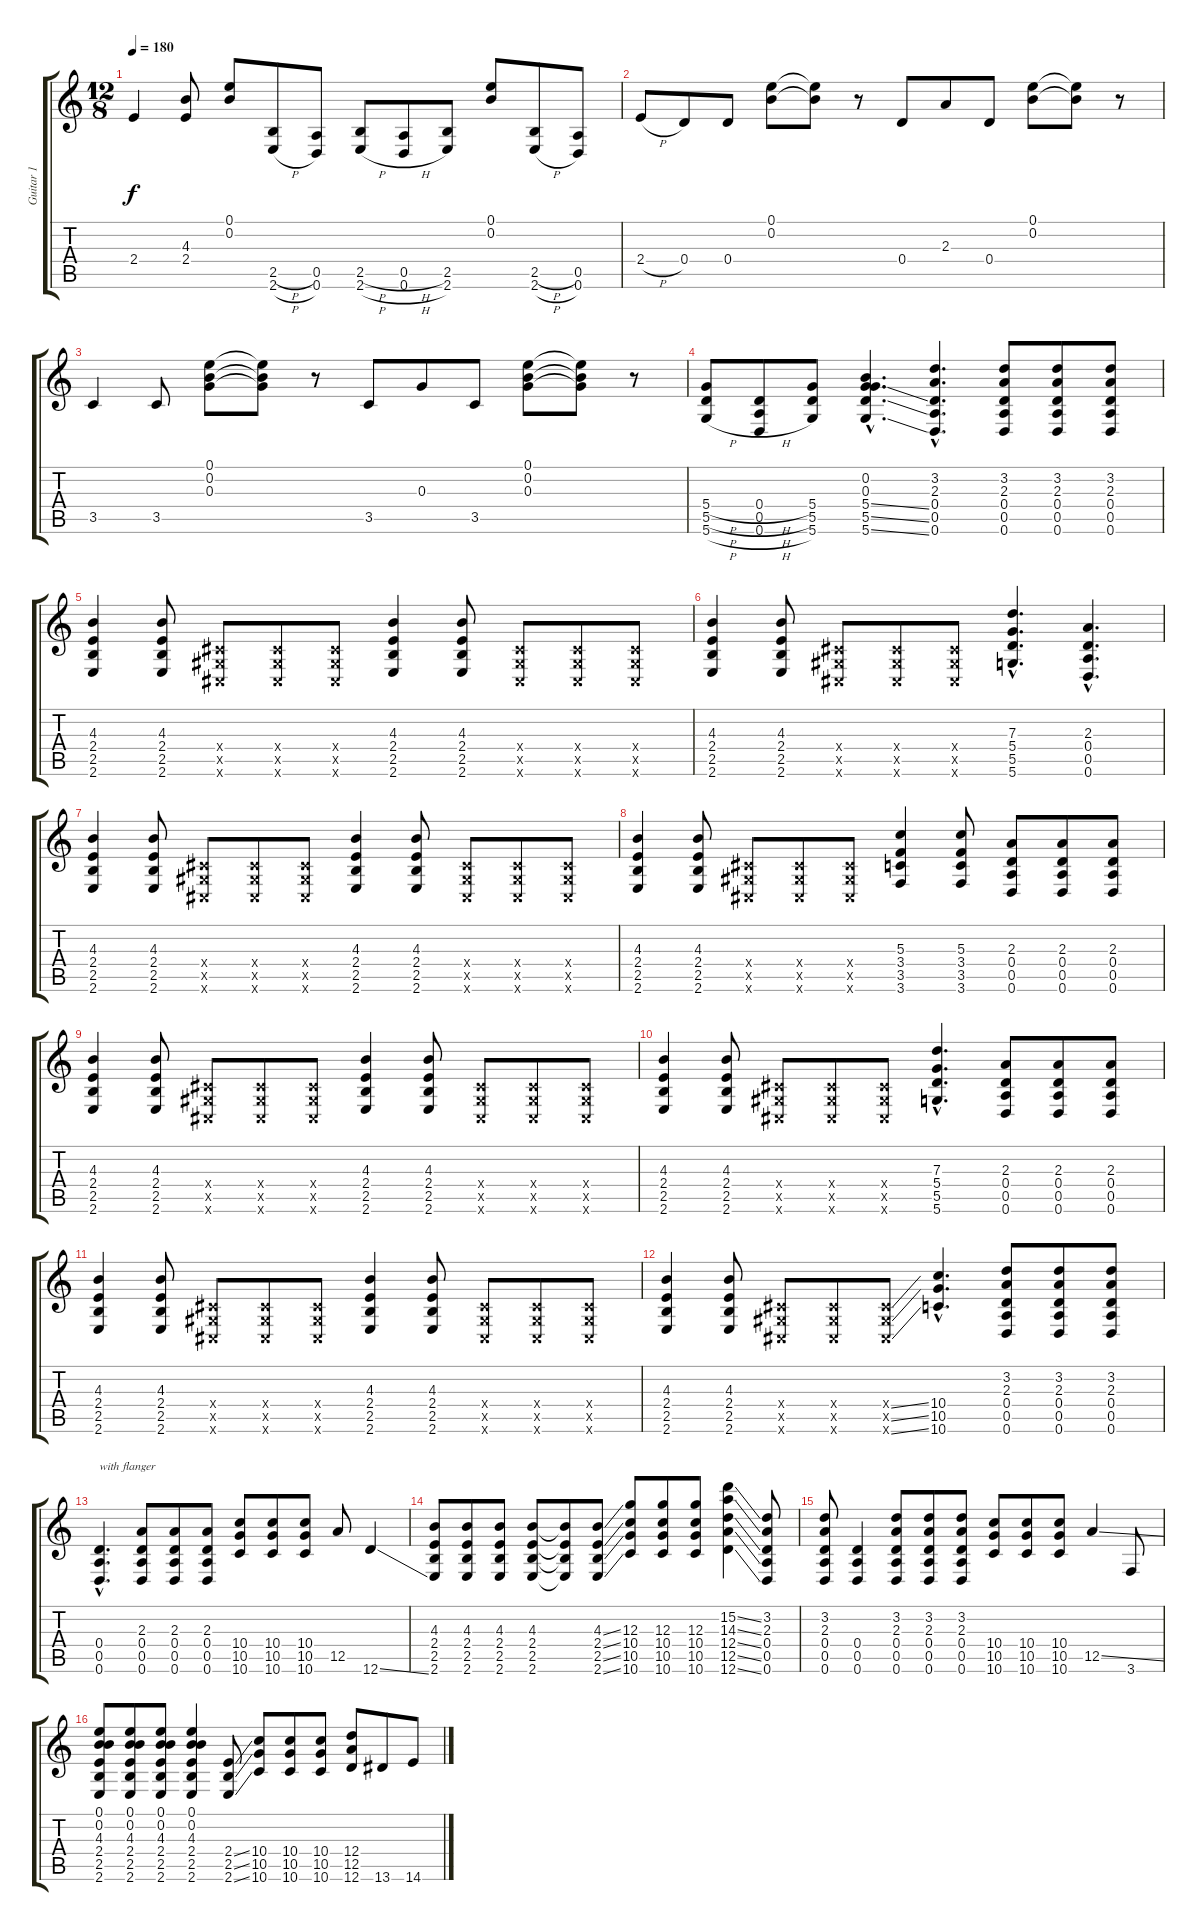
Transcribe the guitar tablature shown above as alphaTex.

\track ("Guitar 1" "Guitar 1") {instrument distortionguitar}
\staff {score tabs}
\tuning (E4 B3 G3 D3 A2 D2) {hide}
\ts (12 8)
\tempo 180
\clef g2
\ks c
2.4.4{dy f} (4.3 2.4).8 (0.1 0.2).8 (2.5{h} 2.6{h}).8 (0.5 0.6).8 (2.5{h} 2.6{h}).8 (0.5{h} 0.6{h}).8 (2.5 2.6).8 (0.1 0.2).8 (2.5{h} 2.6{h}).8 (0.5 0.6).8 |
2.4{h}.8 0.4.8 0.4.8 (0.1 0.2).8 (0.1{t} 0.2{t}).8 r.8 0.4.8 2.3.8 0.4.8 (0.1 0.2).8 (0.1{t} 0.2{t}).8 r.8 |
3.5.4 3.5.8 (0.1 0.2 0.3).8 (0.1{t} 0.2{t} 0.3{t}).8 r.8 3.5.8 0.3.8 3.5.8 (0.1 0.2 0.3).8 (0.1{t} 0.2{t} 0.3{t}).8 r.8 |
(5.4{h} 5.5{h} 5.6{h}).8 (0.4{h} 0.5{h} 0.6{h}).8 (5.4 5.5 5.6).8 (0.2{hac} 0.3{hac} 5.4{ss hac} 5.5{ss hac} 5.6{ss hac}).4{d} (3.2{hac} 2.3{hac} 0.4{hac} 0.5{hac} 0.6{hac}).4{d} (3.2 2.3 0.4 0.5 0.6).8 (3.2 2.3 0.4 0.5 0.6).8 (3.2 2.3 0.4 0.5 0.6).8 |
(4.3 2.4 2.5 2.6).4 (4.3 2.4 2.5 2.6).8 (-1.4{x} -1.5{x} -1.6{x}).8 (-1.4{x} -1.5{x} -1.6{x}).8 (-1.4{x} -1.5{x} -1.6{x}).8 (4.3 2.4 2.5 2.6).4 (4.3 2.4 2.5 2.6).8 (-1.4{x} -1.5{x} -1.6{x}).8 (-1.4{x} -1.5{x} -1.6{x}).8 (-1.4{x} -1.5{x} -1.6{x}).8 |
(4.3 2.4 2.5 2.6).4 (4.3 2.4 2.5 2.6).8 (-1.4{x} -1.5{x} -1.6{x}).8 (-1.4{x} -1.5{x} -1.6{x}).8 (-1.4{x} -1.5{x} -1.6{x}).8 (7.3{hac} 5.4{hac} 5.5{hac} 5.6{hac}).4{d} (2.3{hac} 0.4{hac} 0.5{hac} 0.6{hac}).4{d} |
(4.3 2.4 2.5 2.6).4 (4.3 2.4 2.5 2.6).8 (-1.4{x} -1.5{x} -1.6{x}).8 (-1.4{x} -1.5{x} -1.6{x}).8 (-1.4{x} -1.5{x} -1.6{x}).8 (4.3 2.4 2.5 2.6).4 (4.3 2.4 2.5 2.6).8 (-1.4{x} -1.5{x} -1.6{x}).8 (-1.4{x} -1.5{x} -1.6{x}).8 (-1.4{x} -1.5{x} -1.6{x}).8 |
(4.3 2.4 2.5 2.6).4 (4.3 2.4 2.5 2.6).8 (-1.4{x} -1.5{x} -1.6{x}).8 (-1.4{x} -1.5{x} -1.6{x}).8 (-1.4{x} -1.5{x} -1.6{x}).8 (5.3 3.4 3.5 3.6).4 (5.3 3.4 3.5 3.6).8 (2.3 0.4 0.5 0.6).8 (2.3 0.4 0.5 0.6).8 (2.3 0.4 0.5 0.6).8 |
(4.3 2.4 2.5 2.6).4 (4.3 2.4 2.5 2.6).8 (-1.4{x} -1.5{x} -1.6{x}).8 (-1.4{x} -1.5{x} -1.6{x}).8 (-1.4{x} -1.5{x} -1.6{x}).8 (4.3 2.4 2.5 2.6).4 (4.3 2.4 2.5 2.6).8 (-1.4{x} -1.5{x} -1.6{x}).8 (-1.4{x} -1.5{x} -1.6{x}).8 (-1.4{x} -1.5{x} -1.6{x}).8 |
(4.3 2.4 2.5 2.6).4 (4.3 2.4 2.5 2.6).8 (-1.4{x} -1.5{x} -1.6{x}).8 (-1.4{x} -1.5{x} -1.6{x}).8 (-1.4{x} -1.5{x} -1.6{x}).8 (7.3{hac} 5.4{hac} 5.5{hac} 5.6{hac}).4{d} (2.3 0.4 0.5 0.6).8 (2.3 0.4 0.5 0.6).8 (2.3 0.4 0.5 0.6).8 |
(4.3 2.4 2.5 2.6).4 (4.3 2.4 2.5 2.6).8 (-1.4{x} -1.5{x} -1.6{x}).8 (-1.4{x} -1.5{x} -1.6{x}).8 (-1.4{x} -1.5{x} -1.6{x}).8 (4.3 2.4 2.5 2.6).4 (4.3 2.4 2.5 2.6).8 (-1.4{x} -1.5{x} -1.6{x}).8 (-1.4{x} -1.5{x} -1.6{x}).8 (-1.4{x} -1.5{x} -1.6{x}).8 |
(4.3 2.4 2.5 2.6).4 (4.3 2.4 2.5 2.6).8 (-1.4{x} -1.5{x} -1.6{x}).8 (-1.4{x} -1.5{x} -1.6{x}).8 (-1.4{ss x} -1.5{ss x} -1.6{ss x}).8 (10.4{hac} 10.5{hac} 10.6{hac}).4{d} (3.2 2.3 0.4 0.5 0.6).8 (3.2 2.3 0.4 0.5 0.6).8 (3.2 2.3 0.4 0.5 0.6).8 |
(0.4{hac} 0.5{hac} 0.6{hac}).4{d txt "with flanger"} (2.3 0.4 0.5 0.6).8 (2.3 0.4 0.5 0.6).8 (2.3 0.4 0.5 0.6).8 (10.4 10.5 10.6).8 (10.4 10.5 10.6).8 (10.4 10.5 10.6).8 12.5.8 12.6{ss}.4 |
(4.3 2.4 2.5 2.6).8 (4.3 2.4 2.5 2.6).8 (4.3 2.4 2.5 2.6).8 (4.3 2.4 2.5 2.6).8 (4.3{t} 2.4{t} 2.5{t} 2.6{t}).8 (4.3{ss} 2.4{ss} 2.5{ss} 2.6{ss}).8 (12.3 10.4 10.5 10.6).8 (12.3 10.4 10.5 10.6).8 (12.3 10.4 10.5 10.6).8 (15.2{ss} 14.3{ss} 12.4{ss} 12.5{ss} 12.6{ss}).4 (3.2 2.3 0.4 0.5 0.6).8 |
(3.2 2.3 0.4 0.5 0.6).8 (0.4 0.5 0.6).4 (3.2 2.3 0.4 0.5 0.6).8 (3.2 2.3 0.4 0.5 0.6).8 (3.2 2.3 0.4 0.5 0.6).8 (10.4 10.5 10.6).8 (10.4 10.5 10.6).8 (10.4 10.5 10.6).8 12.5{ss}.4 3.6.8 |
(0.1 0.2 4.3 2.4 2.5 2.6).8 (0.1 0.2 4.3 2.4 2.5 2.6).8 (0.1 0.2 4.3 2.4 2.5 2.6).8 (0.1 0.2 4.3 2.4 2.5 2.6).4 (2.4{ss} 2.5{ss} 2.6{ss}).8 (10.4 10.5 10.6).8 (10.4 10.5 10.6).8 (10.4 10.5 10.6).8 (12.4 12.5 12.6).8 13.6.8 14.6.8
